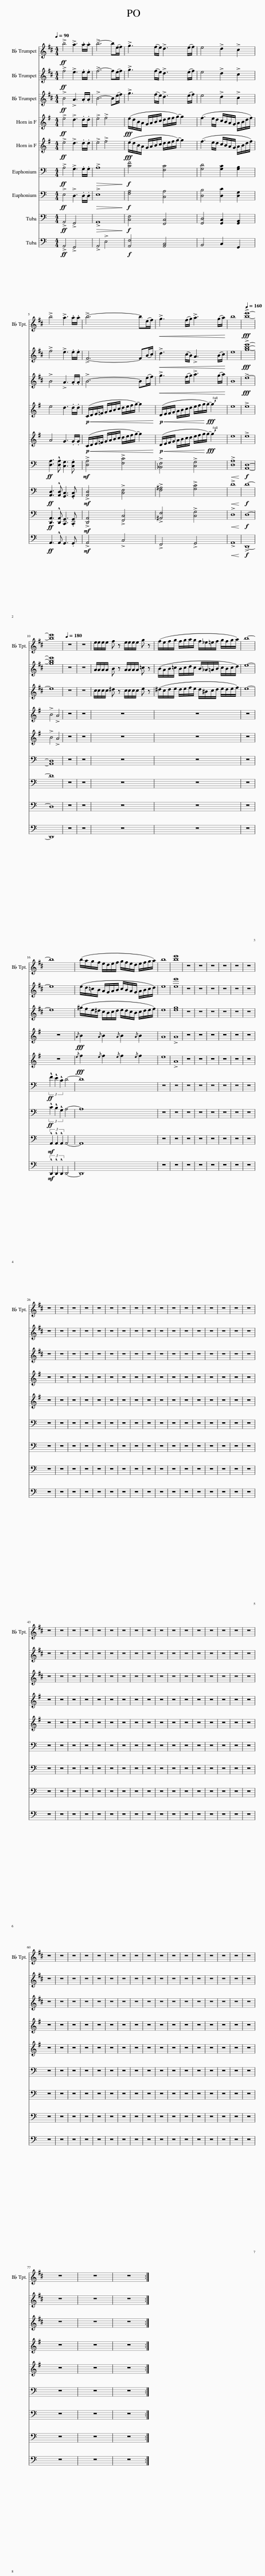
X:1
%%score 1 2 3 4 5 6 7 8 9
L:1/8
Q:1/4=90
M:4/4
I:linebreak $
K:C
V:1 treble transpose=-2
V:2 treble transpose=-2
V:3 treble transpose=-2
V:4 treble transpose=-7
V:5 treble transpose=-7
V:6 bass
V:7 bass
V:8 bass
V:9 bass
V:1
[K:D]!ff! !>!b4 !>!a3 .a/.a/ | !>!b6- b(e/f/) | !>!g3 (f/e/) !>!d3 (e/f/) | e4 !>!d2 !>!c2 |$ !>!b4 !>!a3 .a/.a/ | %5
 !>!b6- b(e/f/) |!<(! !>!g3 (f/g/) !>!a3 (g/a/)!<)! | b8 |!fff![Q:1/4=160] !>![be']8- |$ [be']8 | %10
[Q:1/4=180] z8 | z8 | e/e/e/e/ f z e/e/e/e/ g z | (f/e/f/g/ f/g/a/g/ f/_e/=e/f/ g/f/g/a/) | b8- |$ %15
 b8 | (b/a/g/f/ e/d/e/f/ g/f/e/d/ e/f/g/a/) | b8 | [be']8 | z8 | %20
 z8 | z8 | z8 | z8 | z8 |$ %25
 z8 | z8 | z8 | z8 | z8 | %30
 z8 | z8 | z8 | z8 | z8 | %35
 z8 | z8 | z8 | z8 | z8 | %40
 z8 | z8 |$ z8 | z8 | z8 | %45
 z8 | z8 | z8 | z8 | z8 | %50
 z8 | z8 | z8 | z8 | z8 | %55
 z8 | z8 | z8 | z8 |$ z8 | %60
 z8 | z8 | z8 | z8 | z8 | %65
 z8 | z8 | z8 | z8 | z8 | %70
 z8 | z8 | z8 | z8 | z8 | %75
 z8 |$ z8 | z8 | z8 :| %79
V:2
[K:D]!ff! !>!f4 !>!e3 .e/.e/ | !>!f6- f(e/f/) | !>!g3 (f/e/) !>!d3 (e/f/) | e4 !>!d2 !>!c2 |$ !>!f4 !>!e3 .e/.e/ | %5
 !>!F6- F(B/c/) |!<(! !>!d3 (c/B/) !>!A3 (B/c/)!<)! | e8 |!fff! !>![gbe']8- |$ [gbe']8 | %10
 z8 | z8 | A/A/A/A/ B z A/A/A/A/ =c z | (B/A/B/=c/ B/c/d/c/ B/_A/=A/B/ c/B/c/d/) | e8- |$ %15
 e8 | (e/d/=c/B/ A/G/A/B/ c/B/A/G/ A/B/c/d/) | e8 | [ee']8 | z8 | %20
 z8 | z8 | z8 | z8 | z8 |$ %25
 z8 | z8 | z8 | z8 | z8 | %30
 z8 | z8 | z8 | z8 | z8 | %35
 z8 | z8 | z8 | z8 | z8 | %40
 z8 | z8 |$ z8 | z8 | z8 | %45
 z8 | z8 | z8 | z8 | z8 | %50
 z8 | z8 | z8 | z8 | z8 | %55
 z8 | z8 | z8 | z8 |$ z8 | %60
 z8 | z8 | z8 | z8 | z8 | %65
 z8 | z8 | z8 | z8 | z8 | %70
 z8 | z8 | z8 | z8 | z8 | %75
 z8 |$ z8 | z8 | z8 :| %79
V:3
[K:D]!ff! !>!B4 !>!A3 .A/.A/ | !>!B6- B(e/f/) | !>!g3 (f/e/) !>!d3 (e/f/) | e4 !>!d2 !>!c2 |$ !>!B4 !>!A3 .A/.A/ | %5
 !>!B6- B(e/f/) |!<(! !>!g3 (f/g/) !>!a3 (g/a/)!<)! | B8 |!fff! !>!e8- |$ e8 | %10
 z8 | z8 | c/c/c/c/ ^d z c/c/c/c/ e z | (^d/c/d/e/ d/e/f/e/ d/^B/c/d/ e/d/e/f/) | e8- |$ %15
 e8 | (^g/f/e/^d/ c/B/c/d/ e/d/c/B/ c/d/e/f/) | e8 | [eg]8 | z8 | %20
 z8 | z8 | z8 | z8 | z8 |$ %25
 z8 | z8 | z8 | z8 | z8 | %30
 z8 | z8 | z8 | z8 | z8 | %35
 z8 | z8 | z8 | z8 | z8 | %40
 z8 | z8 |$ z8 | z8 | z8 | %45
 z8 | z8 | z8 | z8 | z8 | %50
 z8 | z8 | z8 | z8 | z8 | %55
 z8 | z8 | z8 | z8 |$ z8 | %60
 z8 | z8 | z8 | z8 | z8 | %65
 z8 | z8 | z8 | z8 | z8 | %70
 z8 | z8 | z8 | z8 | z8 | %75
 z8 |$ z8 | z8 | z8 :| %79
V:4
[K:G]!ff! !>!e4 !>!d3 .d/.d/ | !>!e4 !>!f4 |!fff! (e/d/B/A/ G/A/B/c/ d/e/f/g/-) g2 | (f3 e/d/ c/B/A/G/ A/B/d/f/) |$ e4 d3 .d/.d/ | %5
!p! (C/!<(!D/E/=F/ G/A/B/c/ d/e/f/g/-)!fff! g2!<)! |!p! (D/!<(!E/F/G/ A/B/c/d/ e/f/g/g/-)!fff! g2!<)! | e8 | !>!e8 |$ !>!B4 !>!A4 | %10
 z8 | z8 | z8 | z8 | z8 |$ %15
 z8 |!fff!{/A} B2{/A} B2{/A} B2{/A} B2 | A8 | !>!A8 | z8 | %20
 z8 | z8 | z8 | z8 | z8 |$ %25
 z8 | z8 | z8 | z8 | z8 | %30
 z8 | z8 | z8 | z8 | z8 | %35
 z8 | z8 | z8 | z8 | z8 | %40
 z8 | z8 |$ z8 | z8 | z8 | %45
 z8 | z8 | z8 | z8 | z8 | %50
 z8 | z8 | z8 | z8 | z8 | %55
 z8 | z8 | z8 | z8 |$ z8 | %60
 z8 | z8 | z8 | z8 | z8 | %65
 z8 | z8 | z8 | z8 | z8 | %70
 z8 | z8 | z8 | z8 | z8 | %75
 z8 |$ z8 | z8 | z8 :| %79
V:5
[K:G]!ff! !>!e4 !>!d3 .d/.d/ | !>!e4 !>!f4 |!fff! (e/d/B/A/ G/A/B/c/ d/e/f/g/-) g2 | (f3 e/d/ c/B/A/G/ A/B/d/f/) |$ A4 G3 .G/.G/ | %5
!p! (C/!<(!D/E/=F/ G/A/B/c/ d/e/f/g/-)!fff! g2!<)! |!p! (D/!<(!E/F/G/ A/B/c/d/ e/f/g/g/-)!fff! g2!<)! | e8 | !>!e8 |$ !>!B4 !>!A4 | %10
 z8 | z8 | z8 | z8 | z8 |$ %15
 z8 |!fff!{/e} f2{/e} f2{/e} f2{/e} f2 | e8 | !>!A8 | z8 | %20
 z8 | z8 | z8 | z8 | z8 |$ %25
 z8 | z8 | z8 | z8 | z8 | %30
 z8 | z8 | z8 | z8 | z8 | %35
 z8 | z8 | z8 | z8 | z8 | %40
 z8 | z8 |$ z8 | z8 | z8 | %45
 z8 | z8 | z8 | z8 | z8 | %50
 z8 | z8 | z8 | z8 | z8 | %55
 z8 | z8 | z8 | z8 |$ z8 | %60
 z8 | z8 | z8 | z8 | z8 | %65
 z8 | z8 | z8 | z8 | z8 | %70
 z8 | z8 | z8 | z8 | z8 | %75
 z8 |$ z8 | z8 | z8 :| %79
V:6
!ff! !>!A,4 !>!G,3 .G,/.G,/ |!>(! !>!A,8!>)! |!f! [CF]4 [F,C]4 | [G,D]4 [G,C]2 [G,B,]2 |$!ff! [D,A,]3 !^![D,A,] [C,G,]3 .[C,G,] | %5
!mf! !>![D,A,]4 !>![F,C]4 | !>![_B,,F,]4 !>![C,G,]4 |!<(! !>![D,A,]8!<)! |!f! [A,,D,]8- |$ [A,,D,]8 | %10
 z8 | z8 | z8 | z8 | z8 |$ %15
!ff! (3!^!F2 !^!E2 !^!C2 D4- | D8 | z8 | z8 | z8 | %20
 z8 | z8 | z8 | z8 | z8 |$ %25
 z8 | z8 | z8 | z8 | z8 | %30
 z8 | z8 | z8 | z8 | z8 | %35
 z8 | z8 | z8 | z8 | z8 | %40
 z8 | z8 |$ z8 | z8 | z8 | %45
 z8 | z8 | z8 | z8 | z8 | %50
 z8 | z8 | z8 | z8 | z8 | %55
 z8 | z8 | z8 | z8 |$ z8 | %60
 z8 | z8 | z8 | z8 | z8 | %65
 z8 | z8 | z8 | z8 | z8 | %70
 z8 | z8 | z8 | z8 | z8 | %75
 z8 |$ z8 | z8 | z8 :| %79
V:7
!ff! !>!E,4 !>!D,3 .D,/.D,/ |!>(! !>!E,8!>)! |!f! [F,A,]4 [C,A,]4 | [D,B,]4 [D,C]2 [D,G,]2 |$!ff! [A,,D,]3 !^![A,,D,] [G,,C,]3 .[G,,C,] | %5
!mf! !>![A,,D,]4 !>![C,F,]4 | !>![F,^A,]4 !>![G,C]4 |!<(! !>!D8!<)! |!f! D8- |$ D8 | %10
 z8 | z8 | z8 | z8 | z8 |$ %15
!ff! (3!^!C2 !^!B,2 !^!G,2 A,4- | A,8 | z8 | z8 | z8 | %20
 z8 | z8 | z8 | z8 | z8 |$ %25
 z8 | z8 | z8 | z8 | z8 | %30
 z8 | z8 | z8 | z8 | z8 | %35
 z8 | z8 | z8 | z8 | z8 | %40
 z8 | z8 |$ z8 | z8 | z8 | %45
 z8 | z8 | z8 | z8 | z8 | %50
 z8 | z8 | z8 | z8 | z8 | %55
 z8 | z8 | z8 | z8 |$ z8 | %60
 z8 | z8 | z8 | z8 | z8 | %65
 z8 | z8 | z8 | z8 | z8 | %70
 z8 | z8 | z8 | z8 | z8 | %75
 z8 |$ z8 | z8 | z8 :| %79
V:8
!ff! !>!A,,4 !>!G,,4 |!>(! !>!A,,8!>)! |!f! [C,F,]4 [F,,C,]4 | [G,,D,]4 [G,,C,]2 [G,,B,,]2 |$!ff! [D,,A,,]3 !^![D,,A,,] [C,,G,,]3 .[C,,G,,] | %5
!mf! !>![D,,A,,]4 !>![F,,C,]4 | !>![^A,,F,]4 !>![C,G,]4 |!<(! !>!D,8!<)! |!f! D,8- |$ D,8 | %10
 z8 | z8 | z8 | z8 | z8 |$ %15
!mf! (3!^!A,,2 !^!A,,2 !^!A,,2 A,,4- | A,,8 | z8 | z8 | z8 | %20
 z8 | z8 | z8 | z8 | z8 |$ %25
 z8 | z8 | z8 | z8 | z8 | %30
 z8 | z8 | z8 | z8 | z8 | %35
 z8 | z8 | z8 | z8 | z8 | %40
 z8 | z8 |$ z8 | z8 | z8 | %45
 z8 | z8 | z8 | z8 | z8 | %50
 z8 | z8 | z8 | z8 | z8 | %55
 z8 | z8 | z8 | z8 |$ z8 | %60
 z8 | z8 | z8 | z8 | z8 | %65
 z8 | z8 | z8 | z8 | z8 | %70
 z8 | z8 | z8 | z8 | z8 | %75
 z8 |$ z8 | z8 | z8 :| %79
V:9
!ff! !>!A,,4 !>!G,,4 | !>!A,,4 !>!E,4 |!f! [A,,F,]4 [A,,C,]4 | B,,4 C,2 G,,2 |$!ff! A,,3 !^!A,, G,,3 .G,, | %5
!mf! !>!A,,4 !>!C,4 | !>!F,,4 !>!G,,4 |!<(! !>!A,,8!<)! |!f! !>!D,,8- |$ D,,8 | %10
 z8 | z8 | z8 | z8 | z8 |$ %15
!mf! (3!^!D,,2 !^!D,,2 !^!D,,2 D,,4- | D,,8 | z8 | z8 | z8 | %20
 z8 | z8 | z8 | z8 | z8 |$ %25
 z8 | z8 | z8 | z8 | z8 | %30
 z8 | z8 | z8 | z8 | z8 | %35
 z8 | z8 | z8 | z8 | z8 | %40
 z8 | z8 |$ z8 | z8 | z8 | %45
 z8 | z8 | z8 | z8 | z8 | %50
 z8 | z8 | z8 | z8 | z8 | %55
 z8 | z8 | z8 | z8 |$ z8 | %60
 z8 | z8 | z8 | z8 | z8 | %65
 z8 | z8 | z8 | z8 | z8 | %70
 z8 | z8 | z8 | z8 | z8 | %75
 z8 |$ z8 | z8 | z8 :| %79
